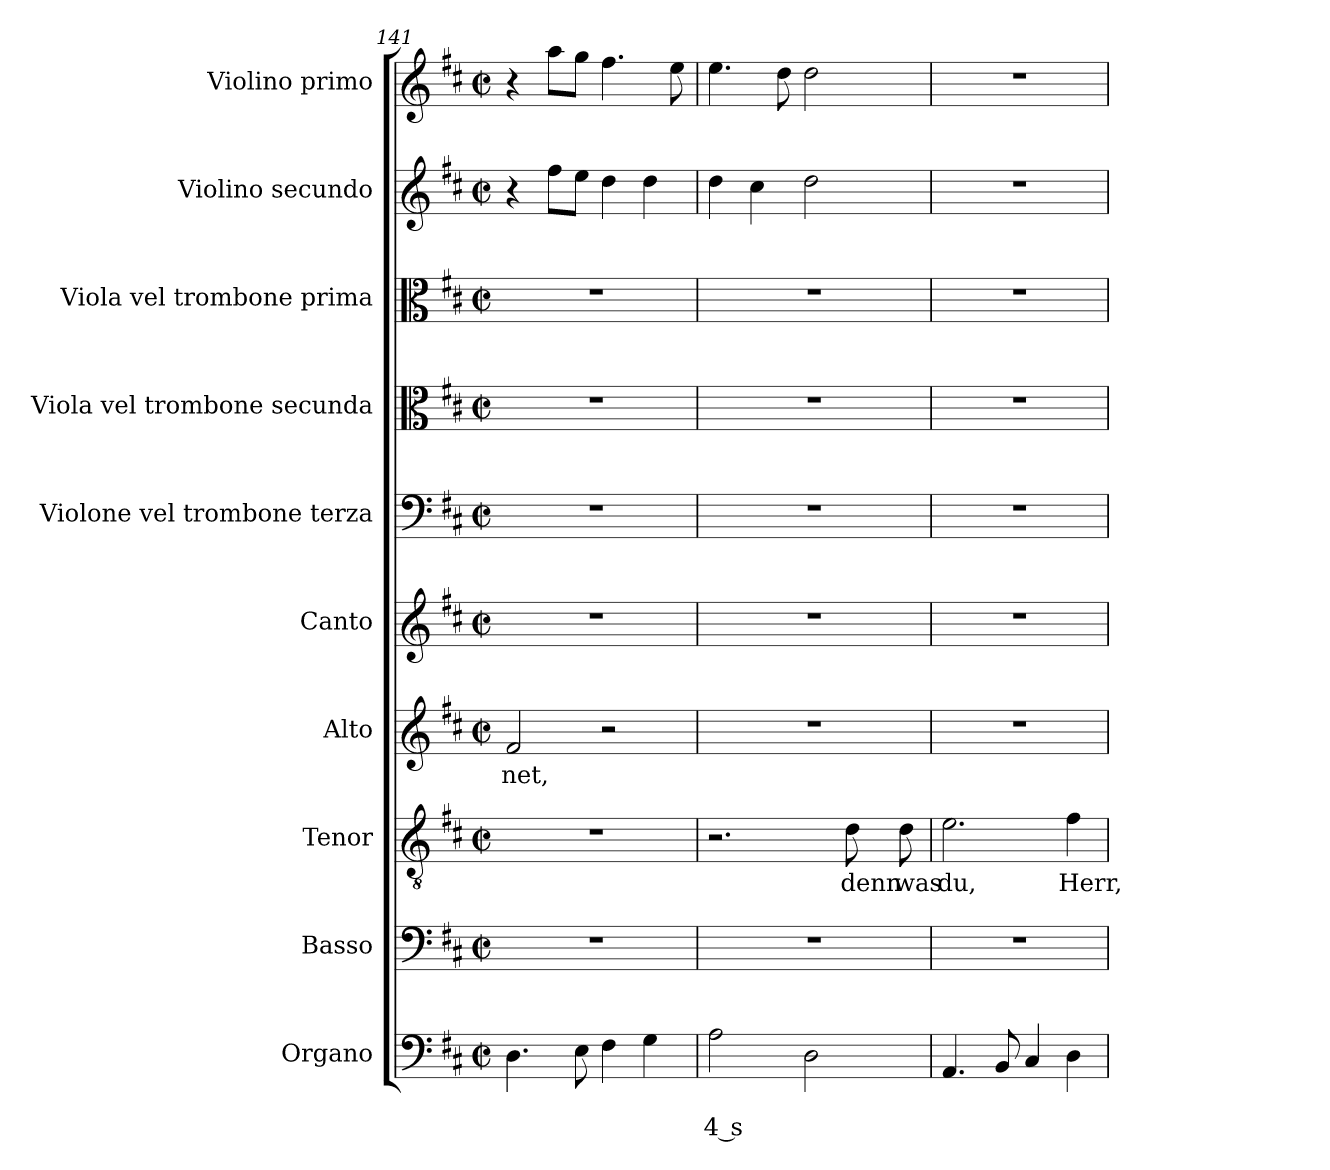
**kern	**text	**text	**kern	**kern	**text	**kern	**text	**kern	**kern	**kern	**kern	**kern	**kern
*part10	*part10	*part10	*part9	*part8	*part8	*part7	*part7	*part6	*part5	*part4	*part3	*part2	*part1
*staff10	*staff10	*staff10	*staff9	*staff8	*staff8	*staff7	*staff7	*staff6	*staff5	*staff4	*staff3	*staff2	*staff1
*I"Organo	*	*	*I"Basso	*I"Tenor	*	*I"Alto	*	*I"Canto	*I"Violone vel trombone  terza	*I"Viola vel trombone secunda	*I"Viola vel trombone prima	*I"Violino secundo	*I"Violino primo
*	*	*	*I'B	*I'T	*	*I'A	*	*I'C	*I'Vn	*I'Va2	*I'Va1	*I'Vi2	*I'Vi1
*clefF4	*	*	*clefF4	*clefGv2	*	*clefG2	*	*clefG2	*clefF4	*clefC3	*clefC3	*clefG2	*clefG2
*k[f#c#]	*	*	*k[f#c#]	*k[f#c#]	*	*k[f#c#]	*	*k[f#c#]	*k[f#c#]	*k[f#c#]	*k[f#c#]	*k[f#c#]	*k[f#c#]
*D:	*	*	*D:	*D:	*	*D:	*	*D:	*D:	*D:	*D:	*D:	*D:
*M2/2	*	*	*M2/2	*M2/2	*	*M2/2	*	*M2/2	*M2/2	*M2/2	*M2/2	*M2/2	*M2/2
*met(c|)	*	*	*met(c|)	*met(c|)	*	*met(c|)	*	*met(c|)	*met(c|)	*met(c|)	*met(c|)	*met(c|)	*met(c|)
=141	=141	=141	=141	=141	=141	=141	=141	=141	=141	=141	=141	=141	=141
!	!	!	!	!	!	!	!LO:LY:b	!	!	!	!	!	!
4.D\	.	.	1r	1r	.	2f#/	-net,	1r	1r	1r	1r	4r	4r
.	.	.	.	.	.	.	.	.	.	.	.	8ff#\L	8aa\L
8E\	.	.	.	.	.	.	.	.	.	.	.	8ee\J	8gg\J
4F#\	.	.	.	.	.	2r	.	.	.	.	.	4dd\	4.ff#\
4G\	.	.	.	.	.	.	.	.	.	.	.	4dd\	.
.	.	.	.	.	.	.	.	.	.	.	.	.	8ee\
=142	=142	=142	=142	=142	=142	=142	=142	=142	=142	=142	=142	=142	=142
!	!	!LO:LY:b	!	!	!	!	!	!	!	!	!	!	!
2A\	.	4 s	1r	2.r	.	1r	.	1r	1r	1r	1r	4dd\	4.ee\
.	.	.	.	.	.	.	.	.	.	.	.	4cc#\	.
.	.	.	.	.	.	.	.	.	.	.	.	.	8dd\
2D\	.	.	.	.	.	.	.	.	.	.	.	2dd\	2dd\
!	!	!	!	!	!LO:LY:b	!	!	!	!	!	!	!	!
.	.	.	.	8d\	denn	.	.	.	.	.	.	.	.
!	!	!	!	!	!LO:LY:b	!	!	!	!	!	!	!	!
.	.	.	.	8d\	was	.	.	.	.	.	.	.	.
!!LO:LB:g=z
=143	=143	=143	=143	=143	=143	=143	=143	=143	=143	=143	=143	=143	=143
!	!	!	!	!	!LO:LY:b	!	!	!	!	!	!	!	!
4.AA/	.	.	1r	2.e\	du,	1r	.	1r	1r	1r	1r	1r	1r
8BB/	.	.	.	.	.	.	.	.	.	.	.	.	.
4C#/	.	.	.	.	.	.	.	.	.	.	.	.	.
!	!	!	!	!	!LO:LY:b	!	!	!	!	!	!	!	!
4D\	.	.	.	4f#\	Herr,	.	.	.	.	.	.	.	.
=	=	=	=	=	=	=	=	=	=	=	=	=	=
*-	*-	*-	*-	*-	*-	*-	*-	*-	*-	*-	*-	*-	*-
